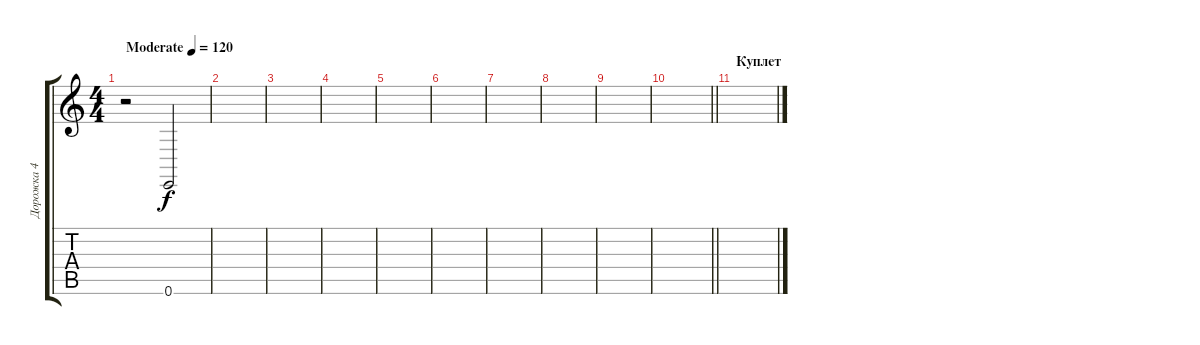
\track ("Дорожка 4" "Дорожка 4") {instrument seashore}
\staff {score tabs}
\tuning (E4 B3 G3 D3 A2 E2) {hide}
\ts (4 4)
\tempo (120 "Moderate")
\clef g2
\ks c
r.2{dy f instrument seashore} 0.6.2 |
|
|
|
|
|
|
|
|
\barLineRight lightlight
|
\section ("" "Куплет")
